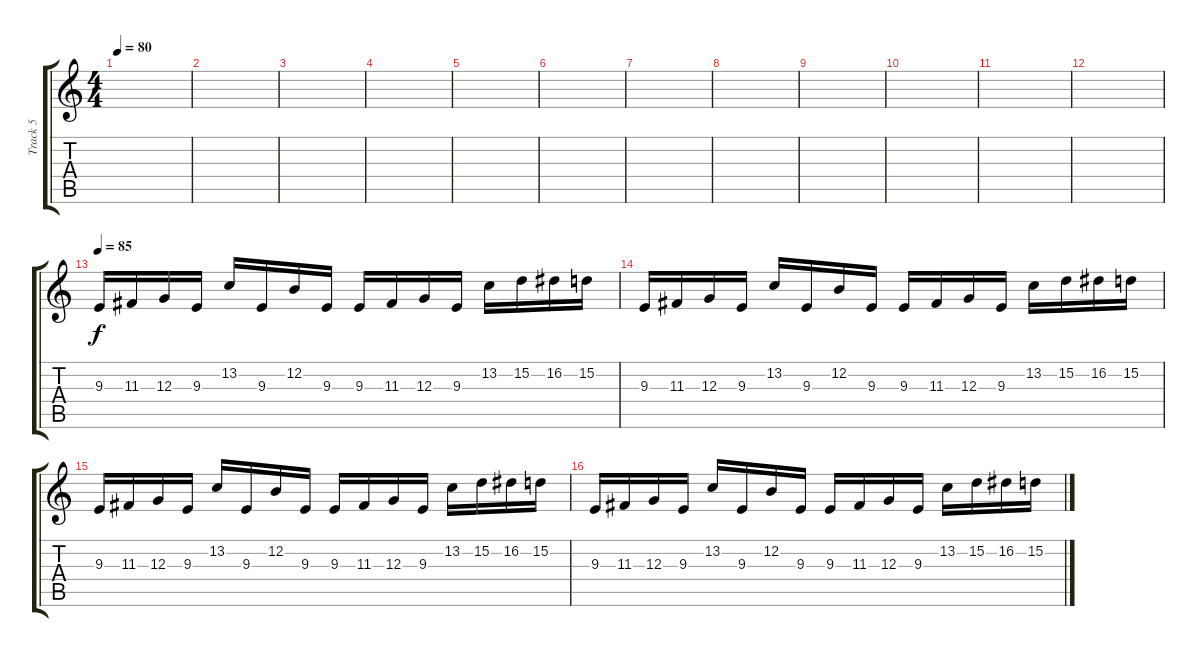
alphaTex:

\track ("Track 5" "Track 5") {instrument acousticgrandpiano}
\staff {score tabs}
\tuning (E4 B3 G3 D3 A2 E2) {hide}
\ts (4 4)
\tempo 80
\clef g2
\ks c
|
|
|
|
|
|
|
|
|
|
|
|
\tempo 85
9.3.16 11.3.16 12.3.16 9.3.16 13.2.16 9.3.16 12.2.16 9.3.16 9.3.16 11.3.16 12.3.16 9.3.16 13.2.16 15.2.16 16.2.16 15.2.16 |
9.3.16 11.3.16 12.3.16 9.3.16 13.2.16 9.3.16 12.2.16 9.3.16 9.3.16 11.3.16 12.3.16 9.3.16 13.2.16 15.2.16 16.2.16 15.2.16 |
9.3.16 11.3.16 12.3.16 9.3.16 13.2.16 9.3.16 12.2.16 9.3.16 9.3.16 11.3.16 12.3.16 9.3.16 13.2.16 15.2.16 16.2.16 15.2.16 |
9.3.16 11.3.16 12.3.16 9.3.16 13.2.16 9.3.16 12.2.16 9.3.16 9.3.16 11.3.16 12.3.16 9.3.16 13.2.16 15.2.16 16.2.16 15.2.16
